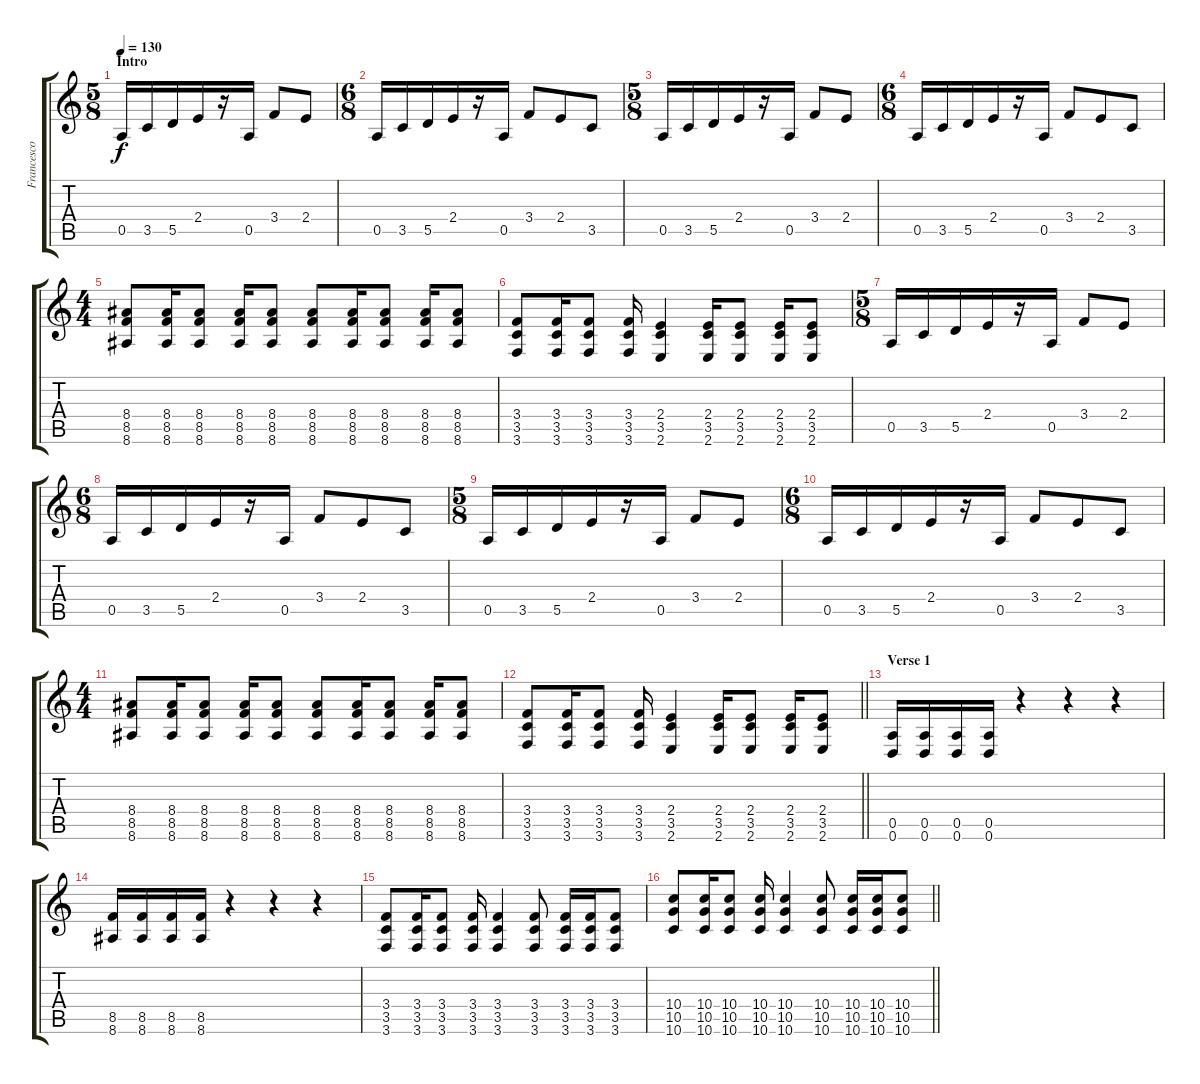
\track ("Francesco" "Francesco") {instrument overdrivenguitar}
\staff {score tabs}
\tuning (E4 B3 G3 D3 A2 D2) {hide}
\ts (5 8)
\section ("" "Intro")
\tempo 130
\clef g2
\ks c
0.5.16{dy f instrument overdrivenguitar} 3.5.16 5.5.16 2.4.16 r.16 0.5.16 3.4.8 2.4.8 |
\ts (6 8)
0.5.16 3.5.16 5.5.16 2.4.16 r.16 0.5.16 3.4.8 2.4.8 3.5.8 |
\ts (5 8)
0.5.16 3.5.16 5.5.16 2.4.16 r.16 0.5.16 3.4.8 2.4.8 |
\ts (6 8)
0.5.16 3.5.16 5.5.16 2.4.16 r.16 0.5.16 3.4.8 2.4.8 3.5.8 |
\ts (4 4)
(8.4 8.5 8.6).8 (8.4 8.5 8.6).16 (8.4 8.5 8.6).8 (8.4 8.5 8.6).16 (8.4 8.5 8.6).8 (8.4 8.5 8.6).8 (8.4 8.5 8.6).16 (8.4 8.5 8.6).8 (8.4 8.5 8.6).16 (8.4 8.5 8.6).8 |
(3.4 3.5 3.6).8 (3.4 3.5 3.6).16 (3.4 3.5 3.6).8 (3.4 3.5 3.6).16 (2.4 3.5 2.6).4 (2.4 3.5 2.6).16 (2.4 3.5 2.6).8 (2.4 3.5 2.6).16 (2.4 3.5 2.6).8 |
\ts (5 8)
0.5.16 3.5.16 5.5.16 2.4.16 r.16 0.5.16 3.4.8 2.4.8 |
\ts (6 8)
0.5.16 3.5.16 5.5.16 2.4.16 r.16 0.5.16 3.4.8 2.4.8 3.5.8 |
\ts (5 8)
0.5.16 3.5.16 5.5.16 2.4.16 r.16 0.5.16 3.4.8 2.4.8 |
\ts (6 8)
0.5.16 3.5.16 5.5.16 2.4.16 r.16 0.5.16 3.4.8 2.4.8 3.5.8 |
\ts (4 4)
(8.4 8.5 8.6).8 (8.4 8.5 8.6).16 (8.4 8.5 8.6).8 (8.4 8.5 8.6).16 (8.4 8.5 8.6).8 (8.4 8.5 8.6).8 (8.4 8.5 8.6).16 (8.4 8.5 8.6).8 (8.4 8.5 8.6).16 (8.4 8.5 8.6).8 |
\barLineRight lightlight
(3.4 3.5 3.6).8 (3.4 3.5 3.6).16 (3.4 3.5 3.6).8 (3.4 3.5 3.6).16 (2.4 3.5 2.6).4 (2.4 3.5 2.6).16 (2.4 3.5 2.6).8 (2.4 3.5 2.6).16 (2.4 3.5 2.6).8 |
\section ("" "Verse 1")
(0.5 0.6).16 (0.5 0.6).16 (0.5 0.6).16 (0.5 0.6).16 r.4 r.4 r.4 |
(8.5 8.6).16 (8.5 8.6).16 (8.5 8.6).16 (8.5 8.6).16 r.4 r.4 r.4 |
(3.4 3.5 3.6).8 (3.4 3.5 3.6).16 (3.4 3.5 3.6).8 (3.4 3.5 3.6).16 (3.4 3.5 3.6).4 (3.4 3.5 3.6).8 (3.4 3.5 3.6).16 (3.4 3.5 3.6).16 (3.4 3.5 3.6).8 |
\barLineRight lightlight
(10.4 10.5 10.6).8 (10.4 10.5 10.6).16 (10.4 10.5 10.6).8 (10.4 10.5 10.6).16 (10.4 10.5 10.6).4 (10.4 10.5 10.6).8 (10.4 10.5 10.6).16 (10.4 10.5 10.6).16 (10.4 10.5 10.6).8
